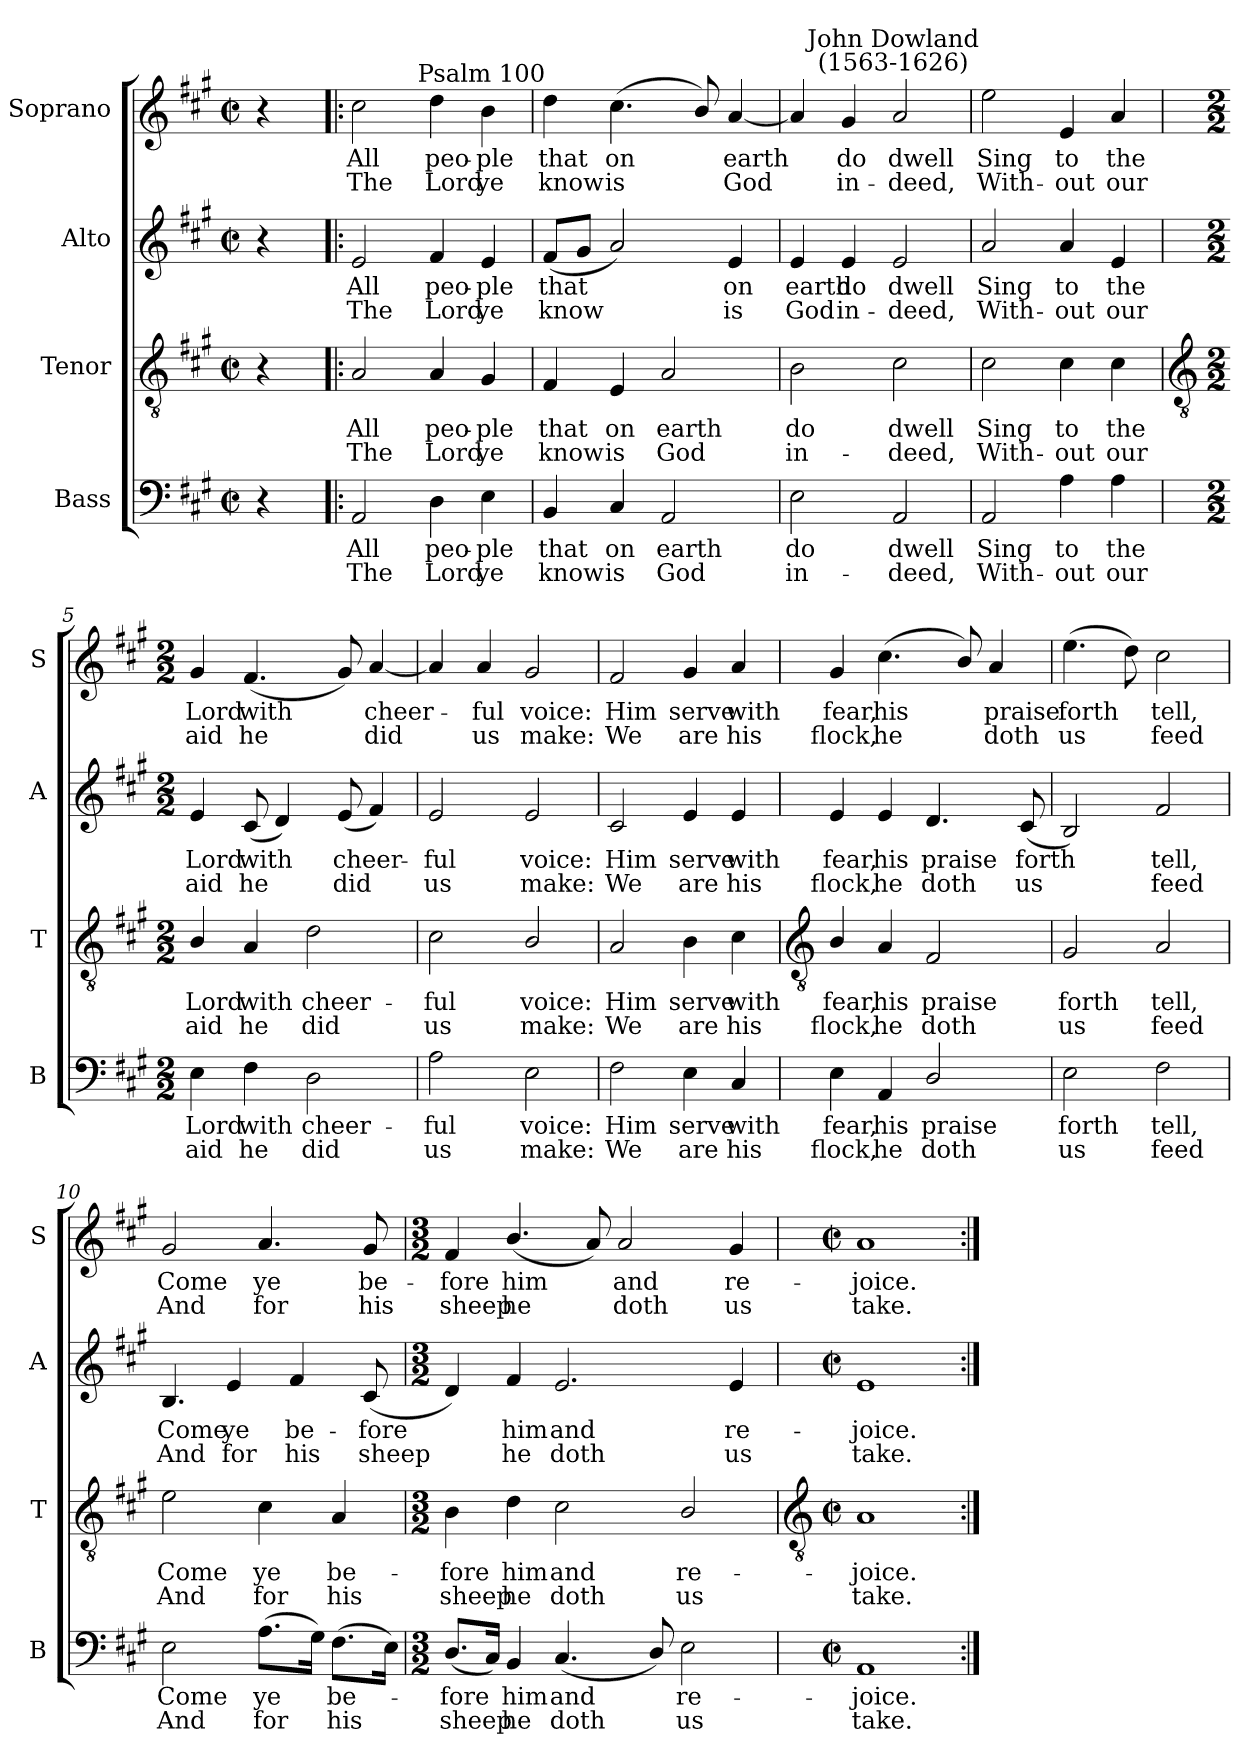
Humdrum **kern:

**kern	**text	**text	**kern	**text	**text	**kern	**text	**text	**kern	**text	**text
*part4	*part4	*part4	*part3	*part3	*part3	*part2	*part2	*part2	*part1	*part1	*part1
*staff4	*staff4	*staff4	*staff3	*staff3	*staff3	*staff2	*staff2	*staff2	*staff1	*staff1	*staff1
*I"Bass	*	*	*I"Tenor	*	*	*I"Alto	*	*	*I"Soprano	*	*
*I'B	*	*	*I'T	*	*	*I'A	*	*	*I'S	*	*
*clefF4	*	*	*clefGv2	*	*	*clefG2	*	*	*clefG2	*	*
*k[f#c#g#]	*	*	*k[f#c#g#]	*	*	*k[f#c#g#]	*	*	*k[f#c#g#]	*	*
*A:	*	*	*A:	*	*	*A:	*	*	*A:	*	*
*M2/2	*	*	*M2/2	*	*	*M2/2	*	*	*M2/2	*	*
*met(c|)	*	*	*met(c|)	*	*	*met(c|)	*	*	*met(c|)	*	*
=	=	=	=	=	=	=	=	=	=	=	=
4r	.	.	4r	.	.	4r	.	.	4r	.	.
=1!|:	=1!|:	=1!|:	=1!|:	=1!|:	=1!|:	=1!|:	=1!|:	=1!|:	=1!|:	=1!|:	=1!|:
!	!LO:LY:b	!LO:LY:b	!	!LO:LY:b	!LO:LY:b	!	!LO:LY:b	!LO:LY:b	!	!LO:LY:b	!LO:LY:b
2AA	All	The	2A	All	The	2e	All	The	2cc#	All	The
!	!LO:LY:b	!LO:LY:b	!	!LO:LY:b	!LO:LY:b	!	!LO:LY:b	!LO:LY:b	!	!LO:LY:b	!LO:LY:b
4D	peo-	-Lord	4A	peo-	-Lord	4f#	peo-	-Lord	4dd	peo-	-Lord
!	!	!	!	!	!	!	!	!	!LO:TX:a:cj:t=Psalm 100	!	!
!	!LO:LY:b	!LO:LY:b	!	!LO:LY:b	!LO:LY:b	!	!LO:LY:b	!LO:LY:b	!	!LO:LY:b	!LO:LY:b
4E	ple	ye	4G#	ple	ye	4e	ple	ye	4b	ple	ye
=2	=2	=2	=2	=2	=2	=2	=2	=2	=2	=2	=2
!	!LO:LY:b	!LO:LY:b	!	!LO:LY:b	!LO:LY:b	!	!LO:LY:b	!LO:LY:b	!	!LO:LY:b	!LO:LY:b
4BB	that	know	4F#	that	know	(<8f#L	that	know	4dd	that	know
.	.	.	.	.	.	8g#J	.	.	.	.	.
!	!LO:LY:b	!LO:LY:b	!	!LO:LY:b	!LO:LY:b	!	!	!	!	!LO:LY:b	!LO:LY:b
4C#	on	is	4E	on	is	2a)	.	.	(<4.cc#	on	is
!	!LO:LY:b	!LO:LY:b	!	!LO:LY:b	!LO:LY:b	!	!	!	!	!	!
2AA	earth	God	2A	earth	God	.	.	.	.	.	.
.	.	.	.	.	.	.	.	.	8b/)	.	.
!	!	!	!	!	!	!	!LO:LY:b	!LO:LY:b	!	!LO:LY:b	!LO:LY:b
.	.	.	.	.	.	4e	on	is	[4a	earth	God
=3	=3	=3	=3	=3	=3	=3	=3	=3	=3	=3	=3
!	!LO:LY:b	!LO:LY:b	!	!LO:LY:b	!LO:LY:b	!	!LO:LY:b	!LO:LY:b	!	!	!
2E	do	in-	2B	do	in-	4e	earth	God	4a]	.	.
!	!	!	!	!	!	!	!LO:LY:b	!LO:LY:b	!	!LO:LY:b	!LO:LY:b
.	.	.	.	.	.	4e	do	in-	4g#	do	in-
!	!	!	!	!	!	!	!	!	!LO:TX:a:cj:t=John Dowland\n(1563-1626)	!	!
!	!LO:LY:b	!LO:LY:b	!	!LO:LY:b	!LO:LY:b	!	!LO:LY:b	!LO:LY:b	!	!LO:LY:b	!LO:LY:b
2AA	-dwell	deed,	2c#	-dwell	deed,	2e	-dwell	deed,	2a	-dwell	deed,
=4	=4	=4	=4	=4	=4	=4	=4	=4	=4	=4	=4
!	!LO:LY:b	!LO:LY:b	!	!LO:LY:b	!LO:LY:b	!	!LO:LY:b	!LO:LY:b	!	!LO:LY:b	!LO:LY:b
2AA	Sing	With-	2c#	Sing	With-	2a	Sing	With-	2ee	Sing	With-
!	!LO:LY:b	!LO:LY:b	!	!LO:LY:b	!LO:LY:b	!	!LO:LY:b	!LO:LY:b	!	!LO:LY:b	!LO:LY:b
4A	-to	out	4c#	-to	out	4a	-to	out	4e	-to	out
!	!LO:LY:b	!LO:LY:b	!	!LO:LY:b	!LO:LY:b	!	!LO:LY:b	!LO:LY:b	!	!LO:LY:b	!LO:LY:b
4A	the	our	4c#	the	our	4e	the	our	4a	the	our
!!LO:LB:g=z
=5	=5	=5	=5	=5	=5	=5	=5	=5	=5	=5	=5
*	*	*	*clefGv2	*	*	*	*	*	*	*	*
*M2/2	*	*	*M2/2	*	*	*M2/2	*	*	*M2/2	*	*
!	!LO:LY:b	!LO:LY:b	!	!LO:LY:b	!LO:LY:b	!	!LO:LY:b	!LO:LY:b	!	!LO:LY:b	!LO:LY:b
4E	Lord	aid	4B/	Lord	aid	4e	Lord	aid	4g#	Lord	aid
!	!LO:LY:b	!LO:LY:b	!	!LO:LY:b	!LO:LY:b	!	!LO:LY:b	!LO:LY:b	!	!LO:LY:b	!LO:LY:b
4F#	with	he	4A	with	he	(<8c#	with	he	(<4.f#	with	he
.	.	.	.	.	.	4d)	.	.	.	.	.
!	!LO:LY:b	!LO:LY:b	!	!LO:LY:b	!LO:LY:b	!	!	!	!	!	!
2D	cheer-	-did	2d	cheer-	-did	.	.	.	.	.	.
!	!	!	!	!	!	!	!LO:LY:b	!LO:LY:b	!	!	!
.	.	.	.	.	.	(<8e	cheer-	did	8g#)	.	.
!	!	!	!	!	!	!	!	!	!	!LO:LY:b	!LO:LY:b
.	.	.	.	.	.	4f#)	.	.	[4a	cheer-	did
=6	=6	=6	=6	=6	=6	=6	=6	=6	=6	=6	=6
!	!LO:LY:b	!LO:LY:b	!	!LO:LY:b	!LO:LY:b	!	!LO:LY:b	!LO:LY:b	!	!	!
2A	ful	us	2c#	ful	us	2e	ful	us	4a]	.	.
!	!	!	!	!	!	!	!	!	!	!LO:LY:b	!LO:LY:b
.	.	.	.	.	.	.	.	.	4a	ful	us
!	!LO:LY:b	!LO:LY:b	!	!LO:LY:b	!LO:LY:b	!	!LO:LY:b	!LO:LY:b	!	!LO:LY:b	!LO:LY:b
2E	voice:	make:	2B/	voice:	make:	2e	voice:	make:	2g#	voice:	make:
=7	=7	=7	=7	=7	=7	=7	=7	=7	=7	=7	=7
!	!LO:LY:b	!LO:LY:b	!	!LO:LY:b	!LO:LY:b	!	!LO:LY:b	!LO:LY:b	!	!LO:LY:b	!LO:LY:b
2F#	Him	We	2A	Him	We	2c#	Him	We	2f#	Him	We
!	!LO:LY:b	!LO:LY:b	!	!LO:LY:b	!LO:LY:b	!	!LO:LY:b	!LO:LY:b	!	!LO:LY:b	!LO:LY:b
4E	serve	are	4B	serve	are	4e	serve	are	4g#	serve	are
!	!LO:LY:b	!LO:LY:b	!	!LO:LY:b	!LO:LY:b	!	!LO:LY:b	!LO:LY:b	!	!LO:LY:b	!LO:LY:b
4C#	with	his	4c#	with	his	4e	with	his	4a	with	his
!!LO:LB:g=z
=8	=8	=8	=8	=8	=8	=8	=8	=8	=8	=8	=8
*	*	*	*clefGv2	*	*	*	*	*	*	*	*
!	!LO:LY:b	!LO:LY:b	!	!LO:LY:b	!LO:LY:b	!	!LO:LY:b	!LO:LY:b	!	!LO:LY:b	!LO:LY:b
4E	fear,	flock,	4B/	fear,	flock,	4e	fear,	flock,	4g#	fear,	flock,
!	!LO:LY:b	!LO:LY:b	!	!LO:LY:b	!LO:LY:b	!	!LO:LY:b	!LO:LY:b	!	!LO:LY:b	!LO:LY:b
4AA	his	he	4A	his	he	4e	his	he	(<4.cc#	his	he
!	!LO:LY:b	!LO:LY:b	!	!LO:LY:b	!LO:LY:b	!	!LO:LY:b	!LO:LY:b	!	!	!
2D/	praise	doth	2F#	praise	doth	4.d	praise	doth	.	.	.
.	.	.	.	.	.	.	.	.	8b/)	.	.
!	!	!	!	!	!	!	!	!	!	!LO:LY:b	!LO:LY:b
.	.	.	.	.	.	.	.	.	4a	praise	doth
!	!	!	!	!	!	!	!LO:LY:b	!LO:LY:b	!	!	!
.	.	.	.	.	.	(<8c#	forth	us	.	.	.
=9	=9	=9	=9	=9	=9	=9	=9	=9	=9	=9	=9
!	!LO:LY:b	!LO:LY:b	!	!LO:LY:b	!LO:LY:b	!	!	!	!	!LO:LY:b	!LO:LY:b
2E	forth	us	2G#	forth	us	2B)	.	.	(>4.ee	forth	us
.	.	.	.	.	.	.	.	.	8dd)	.	.
!	!LO:LY:b	!LO:LY:b	!	!LO:LY:b	!LO:LY:b	!	!LO:LY:b	!LO:LY:b	!	!LO:LY:b	!LO:LY:b
2F#	tell,	feed	2A	tell,	feed	2f#	tell,	feed	2cc#	tell,	feed
=10	=10	=10	=10	=10	=10	=10	=10	=10	=10	=10	=10
!	!LO:LY:b	!LO:LY:b	!	!LO:LY:b	!LO:LY:b	!	!LO:LY:b	!LO:LY:b	!	!LO:LY:b	!LO:LY:b
2E	Come	And	2e	Come	And	4.B	Come	And	2g#	Come	And
!	!	!	!	!	!	!	!LO:LY:b	!LO:LY:b	!	!	!
.	.	.	.	.	.	4e	ye	for	.	.	.
!	!LO:LY:b	!LO:LY:b	!	!LO:LY:b	!LO:LY:b	!	!	!	!	!LO:LY:b	!LO:LY:b
(>8.AL	ye	for	4c#	ye	for	.	.	.	4.a	ye	for
!	!	!	!	!	!	!	!LO:LY:b	!LO:LY:b	!	!	!
.	.	.	.	.	.	4f#	be-	-his	.	.	.
16G#J)	.	.	.	.	.	.	.	.	.	.	.
!	!LO:LY:b	!LO:LY:b	!	!LO:LY:b	!LO:LY:b	!	!	!	!	!	!
(>8.F#L	be-	his	4A	be-	-his	.	.	.	.	.	.
!	!	!	!	!	!	!	!LO:LY:b	!LO:LY:b	!	!LO:LY:b	!LO:LY:b
.	.	.	.	.	.	(<8c#	fore	sheep	8g#	be-	-his
16EJ)	.	.	.	.	.	.	.	.	.	.	.
=11	=11	=11	=11	=11	=11	=11	=11	=11	=11	=11	=11
*M3/2	*	*	*M3/2	*	*	*M3/2	*	*	*M3/2	*	*
!	!LO:LY:b	!LO:LY:b	!	!LO:LY:b	!LO:LY:b	!	!	!	!	!LO:LY:b	!LO:LY:b
(<8.DL	fore	sheep	4B	fore	sheep	4d)	.	.	4f#	fore	sheep
16C#J)	.	.	.	.	.	.	.	.	.	.	.
!	!LO:LY:b	!LO:LY:b	!	!LO:LY:b	!LO:LY:b	!	!LO:LY:b	!LO:LY:b	!	!LO:LY:b	!LO:LY:b
4BB	him	he	4d	him	he	4f#	him	he	(<4.b/	him	he
!	!LO:LY:b	!LO:LY:b	!	!LO:LY:b	!LO:LY:b	!	!LO:LY:b	!LO:LY:b	!	!	!
(<4.C#	and	doth	2c#	and	doth	2.e	and	doth	.	.	.
.	.	.	.	.	.	.	.	.	8a)	.	.
!	!	!	!	!	!	!	!	!	!	!LO:LY:b	!LO:LY:b
.	.	.	.	.	.	.	.	.	2a	and	doth
8D/)	.	.	.	.	.	.	.	.	.	.	.
!	!LO:LY:b	!LO:LY:b	!	!LO:LY:b	!LO:LY:b	!	!	!	!	!	!
2E	re-	-us	2B/	re-	-us	.	.	.	.	.	.
!	!	!	!	!	!	!	!LO:LY:b	!LO:LY:b	!	!LO:LY:b	!LO:LY:b
.	.	.	.	.	.	4e	re-	-us	4g#	re-	-us
!!LO:LB:g=z
=12	=12	=12	=12	=12	=12	=12	=12	=12	=12	=12	=12
*	*	*	*clefGv2	*	*	*	*	*	*	*	*
*M2/2	*	*	*M2/2	*	*	*M2/2	*	*	*M2/2	*	*
*met(c|)	*	*	*met(c|)	*	*	*met(c|)	*	*	*met(c|)	*	*
!	!LO:LY:b	!LO:LY:b	!	!LO:LY:b	!LO:LY:b	!	!LO:LY:b	!LO:LY:b	!	!LO:LY:b	!LO:LY:b
1AA	joice.	take.	1A	joice.	take.	1e	joice.	take.	1a	joice.	take.
=:|!	=:|!	=:|!	=:|!	=:|!	=:|!	=:|!	=:|!	=:|!	=:|!	=:|!	=:|!
*-	*-	*-	*-	*-	*-	*-	*-	*-	*-	*-	*-
